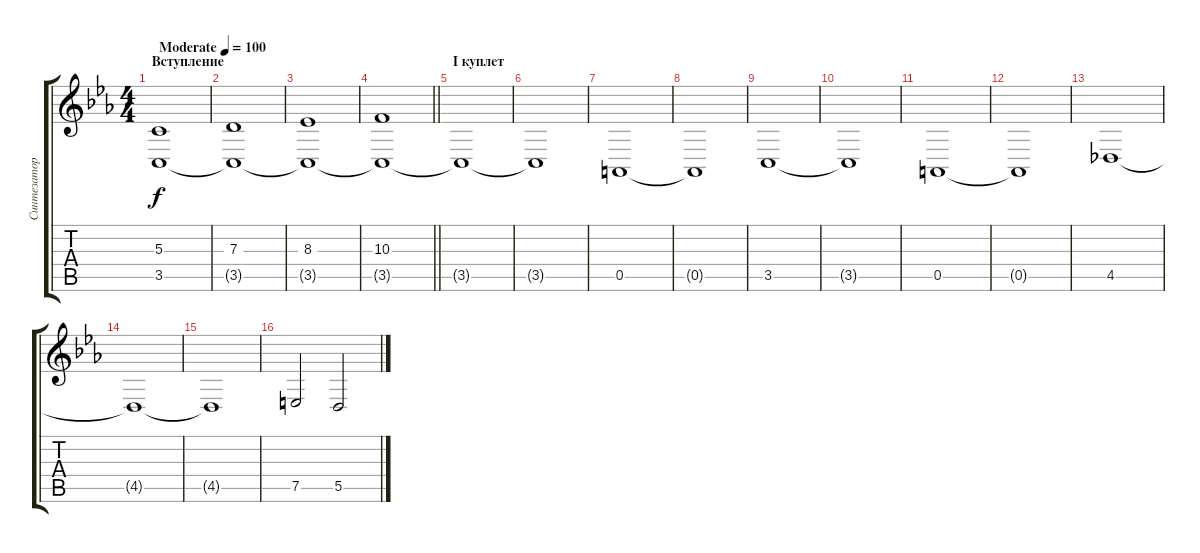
\track ("Синтезатор" "Синтезатор") {instrument pad4choir}
\staff {score tabs}
\tuning (E4 B3 G3 D3 A2 E2) {hide}
\ts (4 4)
\section ("" "Вступление")
\tempo (100 "Moderate")
\clef g2
\ks cminor
(5.3 3.5).1{dy f instrument pad4choir} |
(7.3 3.5{t}).1 |
(8.3 3.5{t}).1 |
\barLineRight lightlight
(10.3 3.5{t}).1 |
\section ("" "I куплет")
3.5{t}.1 |
3.5{t}.1 |
0.5.1 |
0.5{t}.1 |
3.5.1 |
3.5{t}.1 |
0.5.1 |
0.5{t}.1 |
4.5.1 |
4.5{t}.1 |
4.5{t}.1 |
7.5.2 5.5.2
